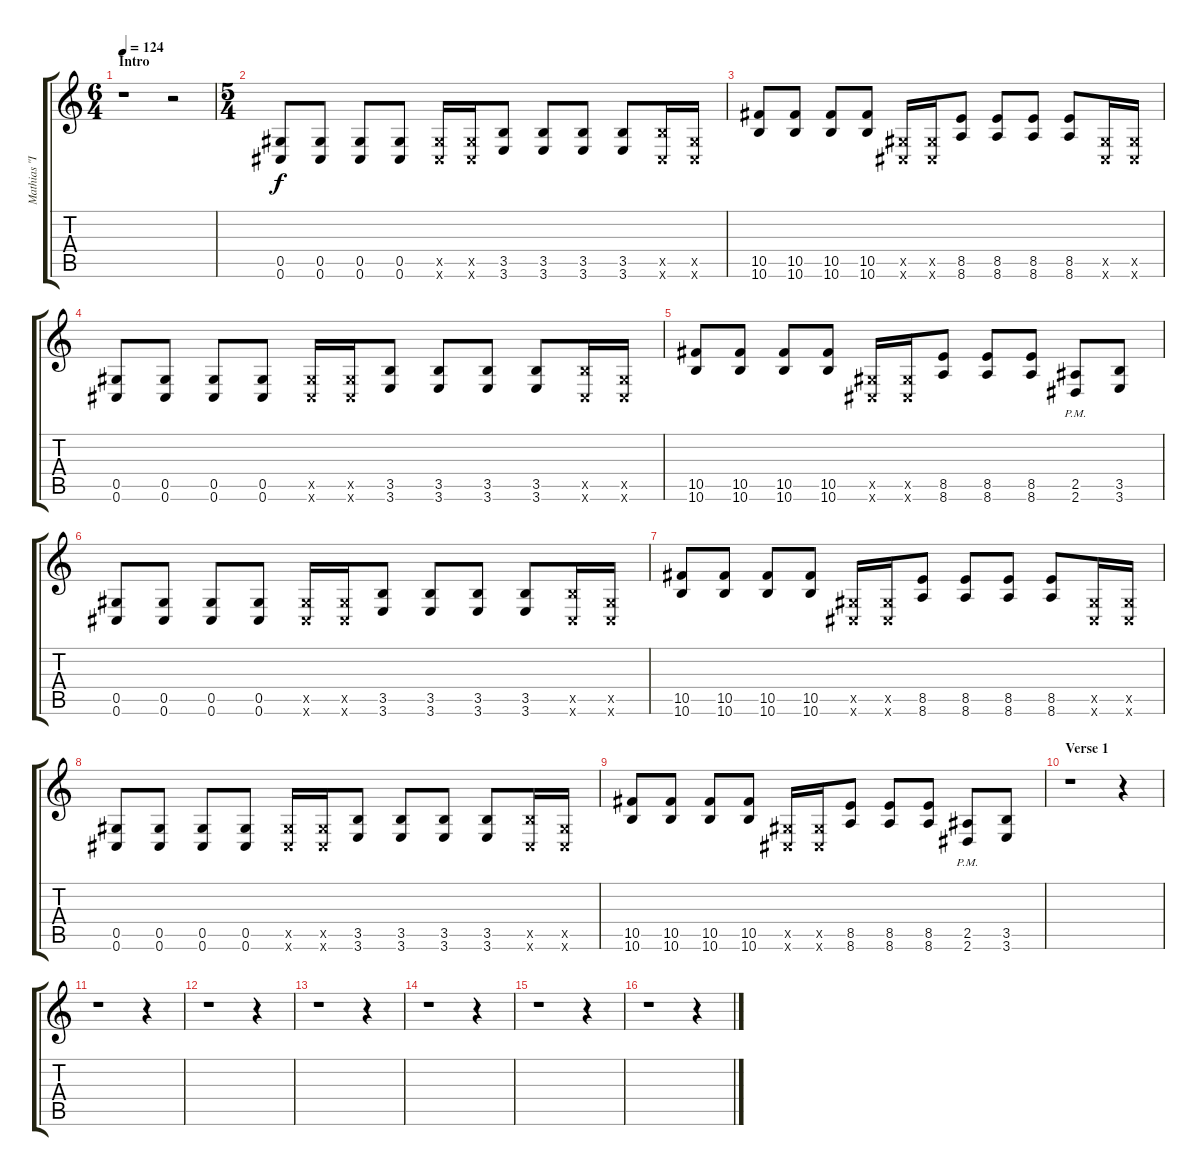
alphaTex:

\track ("Mathias \"IA\" Eklund" "Mathias \"I") {instrument distortionguitar}
\staff {score tabs}
\tuning (Eb4 Bb3 Gb3 Db3 Ab2 Db2) {hide}
\ts (6 4)
\section ("" "Intro")
\tempo 124
\clef g2
\ks c
r.1{dy f instrument distortionguitar} r.2 |
\ts (5 4)
(0.5 0.6).8 (0.5 0.6).8 (0.5 0.6).8 (0.5 0.6).8 (0.5{x} 0.6{x}).16 (0.5{x} 0.6{x}).16 (3.5 3.6).8 (3.5 3.6).8 (3.5 3.6).8 (3.5 3.6).8 (3.5{x} 0.6{x}).16 (0.5{x} 0.6{x}).16 |
(10.5 10.6).8 (10.5 10.6).8 (10.5 10.6).8 (10.5 10.6).8 (0.5{x} 0.6{x}).16 (0.5{x} 0.6{x}).16 (8.5 8.6).8 (8.5 8.6).8 (8.5 8.6).8 (8.5 8.6).8 (0.5{x} 0.6{x}).16 (0.5{x} 0.6{x}).16 |
(0.5 0.6).8 (0.5 0.6).8 (0.5 0.6).8 (0.5 0.6).8 (0.5{x} 0.6{x}).16 (0.5{x} 0.6{x}).16 (3.5 3.6).8 (3.5 3.6).8 (3.5 3.6).8 (3.5 3.6).8 (3.5{x} 0.6{x}).16 (0.5{x} 0.6{x}).16 |
(10.5 10.6).8 (10.5 10.6).8 (10.5 10.6).8 (10.5 10.6).8 (0.5{x} 0.6{x}).16 (0.5{x} 0.6{x}).16 (8.5 8.6).8 (8.5 8.6).8 (8.5 8.6).8 (2.5{pm} 2.6{pm}).8 (3.5 3.6).8 |
(0.5 0.6).8 (0.5 0.6).8 (0.5 0.6).8 (0.5 0.6).8 (0.5{x} 0.6{x}).16 (0.5{x} 0.6{x}).16 (3.5 3.6).8 (3.5 3.6).8 (3.5 3.6).8 (3.5 3.6).8 (3.5{x} 0.6{x}).16 (0.5{x} 0.6{x}).16 |
(10.5 10.6).8 (10.5 10.6).8 (10.5 10.6).8 (10.5 10.6).8 (0.5{x} 0.6{x}).16 (0.5{x} 0.6{x}).16 (8.5 8.6).8 (8.5 8.6).8 (8.5 8.6).8 (8.5 8.6).8 (0.5{x} 0.6{x}).16 (0.5{x} 0.6{x}).16 |
(0.5 0.6).8 (0.5 0.6).8 (0.5 0.6).8 (0.5 0.6).8 (0.5{x} 0.6{x}).16 (0.5{x} 0.6{x}).16 (3.5 3.6).8 (3.5 3.6).8 (3.5 3.6).8 (3.5 3.6).8 (3.5{x} 0.6{x}).16 (0.5{x} 0.6{x}).16 |
(10.5 10.6).8 (10.5 10.6).8 (10.5 10.6).8 (10.5 10.6).8 (0.5{x} 0.6{x}).16 (0.5{x} 0.6{x}).16 (8.5 8.6).8 (8.5 8.6).8 (8.5 8.6).8 (2.5{pm} 2.6{pm}).8 (3.5 3.6).8 |
\section ("" "Verse 1")
r.1 r.4 |
r.1 r.4 |
r.1 r.4 |
r.1 r.4 |
r.1 r.4 |
r.1 r.4 |
r.1 r.4
